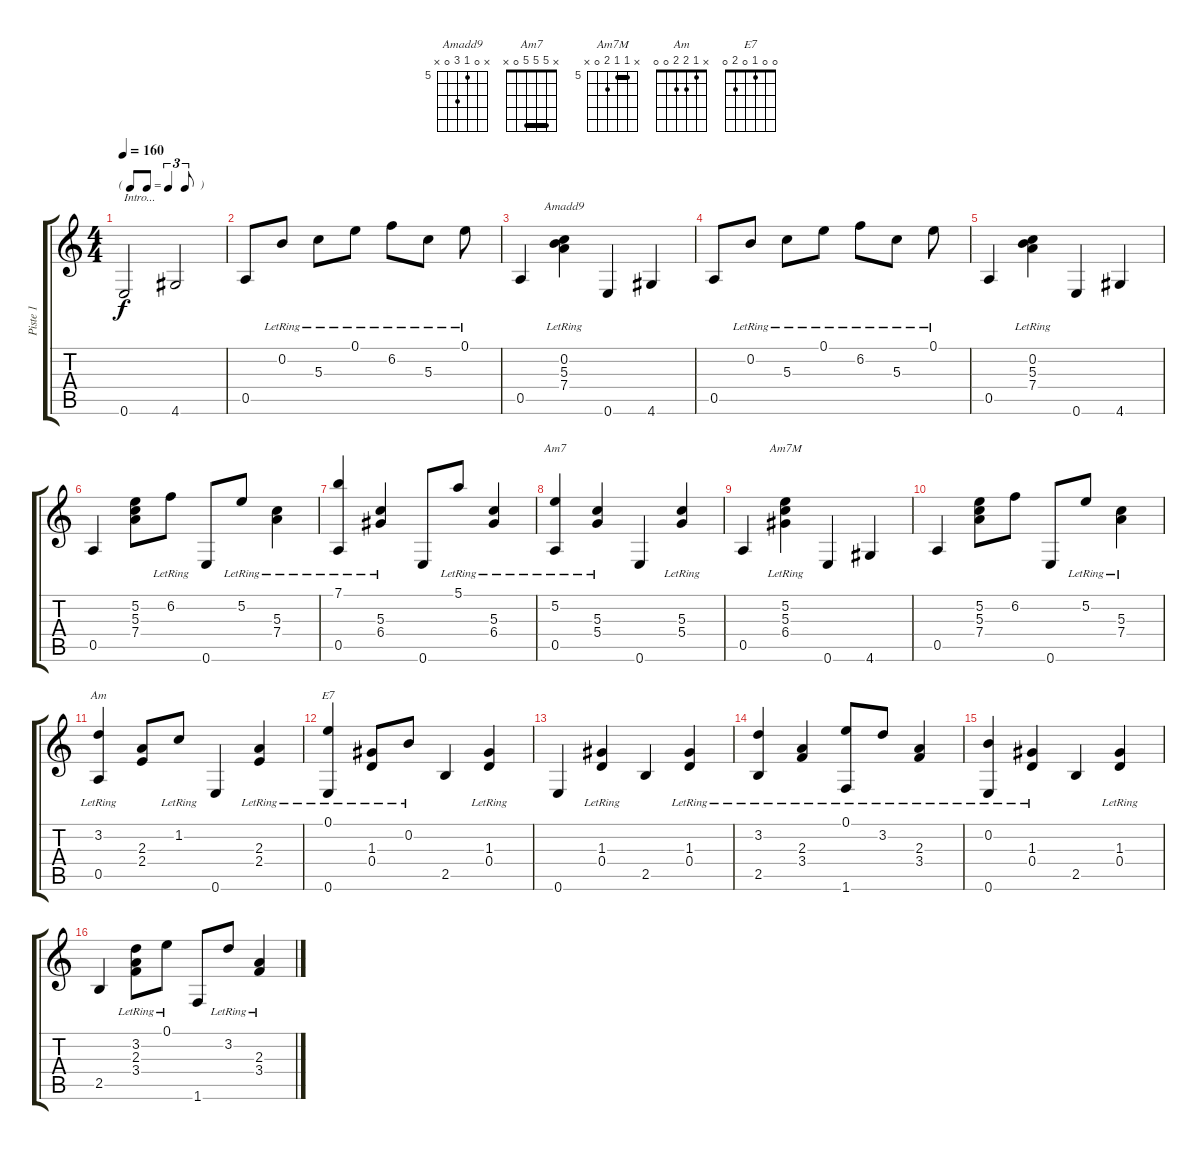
\track ("Piste 1" "Piste 1") {instrument acousticguitarnylon}
\staff {score tabs}
\tuning (E4 B3 G3 D3 A2 E2) {hide}
\chord ("Amadd9" x 0 5 7 0 x) {firstfret 5}
\chord ("Am7" x 5 5 5 0 x) {barre 5}
\chord ("Am7M" x 5 5 6 0 x) {firstfret 5 barre 5}
\chord ("Am" x 1 2 2 0 0)
\chord ("E7" 0 0 1 0 2 0)
\ts (4 4)
\tf triplet8th
\tempo 160
\clef g2
\ks c
0.6.2{txt "Intro..." dy f instrument acousticguitarnylon} 4.6.2 |
0.5.8 0.2{lr}.8 5.3{lr}.8 0.1{lr}.8 6.2{lr}.8 5.3{lr}.8 0.1{lr}.8 |
0.5.4 (0.2{lr} 5.3{lr} 7.4).4{ch "Amadd9"} 0.6.4 4.6.4 |
0.5.8 0.2{lr}.8 5.3{lr}.8 0.1{lr}.8 6.2{lr}.8 5.3{lr}.8 0.1{lr}.8 |
0.5.4 (0.2{lr} 5.3 7.4).4 0.6.4 4.6.4 |
0.5.4 (5.2 5.3 7.4).8 6.2{lr}.8 0.6.8 5.2{lr}.8 (5.3{lr} 7.4).4 |
(7.1{lr} 0.5).4 (5.3{lr} 6.4).4 0.6.8 5.1{lr}.8 (5.3{lr} 6.4).4 |
(5.2{lr} 0.5).4{ch "Am7"} (5.3{lr} 5.4).4 0.6.4 (5.3{lr} 5.4).4 |
0.5.4 (5.2{lr} 5.3{lr} 6.4).4{ch "Am7M"} 0.6.4 4.6.4 |
0.5.4 (5.2 5.3 7.4).8 6.2.8 0.6.8 5.2{lr}.8 (5.3{lr} 7.4).4 |
(3.2{lr} 0.5).4{ch "Am"} (2.3 2.4).8 1.2{lr}.8 0.6.4 (2.3{lr} 2.4).4 |
(0.1{lr} 0.6).4{ch "E7"} (1.3{lr} 0.4).8 0.2{lr}.8 2.5.4 (1.3{lr} 0.4).4 |
0.6.4 (1.3{lr} 0.4).4 2.5.4 (1.3{lr} 0.4).4 |
(3.2{lr} 2.5).4 (2.3{lr} 3.4).4 (0.1{lr} 1.6).8 3.2{lr}.8 (2.3{lr} 3.4).4 |
(0.2{lr} 0.6).4 (1.3{lr} 0.4).4 2.5.4 (1.3{lr} 0.4).4 |
2.5.4 (3.2{lr} 2.3{lr} 3.4).8 0.1{lr}.8 1.6.8 3.2{lr}.8 (2.3{lr} 3.4).4
